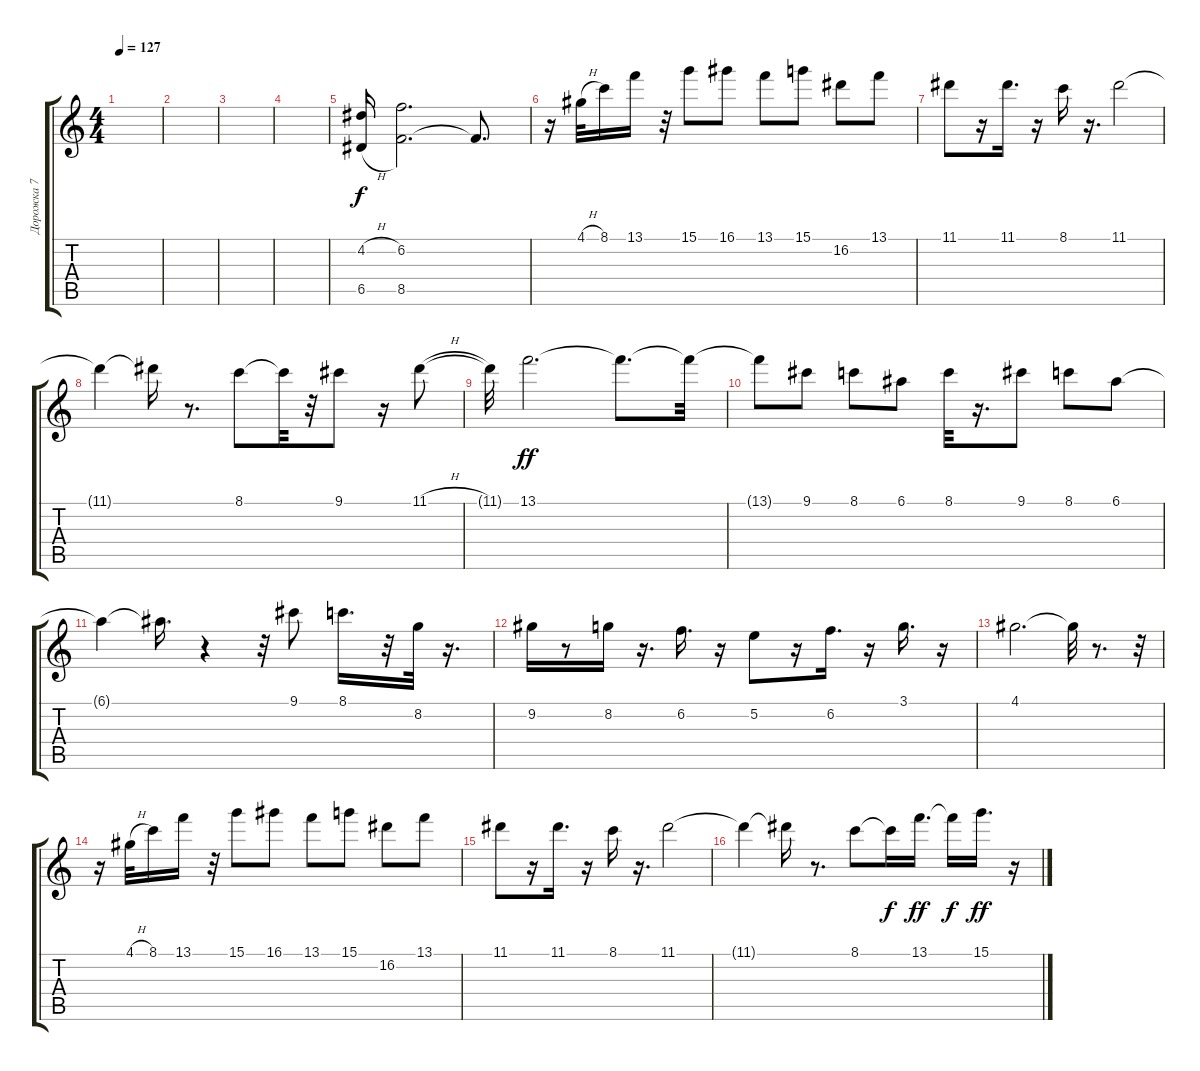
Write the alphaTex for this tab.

\track ("Дорожка 7" "Дорожка 7") {instrument acousticguitarsteel}
\staff {score tabs}
\tuning (E4 B3 G3 D3 A2 E2) {hide}
\ts (4 4)
\tempo 127
\clef g2
\ks c
|
|
|
|
(4.2{h} 6.5{h}).16 (6.2 8.5).2{d} 8.5{t}.8{d} |
r.16 4.1{h}.32 8.1.16 13.1.16 r.32 15.1.8 16.1.8 13.1.8 15.1.8 16.2.8 13.1.8 |
11.1.8 r.16 11.1.16{d} r.16 8.1.16 r.16{d} 11.1.2 |
11.1{t}.4 11.1{t}.16 r.8{d} 8.1.8 8.1{t}.32 r.32 9.1.8 r.16 11.1{h}.8 |
11.1{t}.32{dy f} 13.1.2{d dy ff} 13.1{t}.8{d} 13.1{t}.32 |
13.1{t}.8 9.1.8 8.1.8 6.1.8 8.1.32 r.16{d} 9.1.8 8.1.8 6.1.8 |
6.1{t}.4 6.1{t}.16{d} r.4 r.32 9.1.8 8.1.16{d} r.32 8.2.32 r.16{d} |
9.2.16 r.8 8.2.16 r.16{d} 6.2.16{d} r.16 5.2.8 r.16 6.2.16{d} r.16 3.1.16{d} r.16 |
4.1.2{d} 4.1{t}.32 r.8{d} r.32 |
r.16 4.1{h}.32 8.1.16 13.1.16 r.32 15.1.8 16.1.8 13.1.8 15.1.8 16.2.8 13.1.8 |
11.1.8 r.16 11.1.16{d} r.16 8.1.16 r.16{d} 11.1.2 |
11.1{t}.4 11.1{t}.16 r.8{d} 8.1.8 8.1{t}.16{dy f} 13.1.16{d dy ff} 13.1{t}.16{dy f} 15.1.16{d dy ff} r.16
